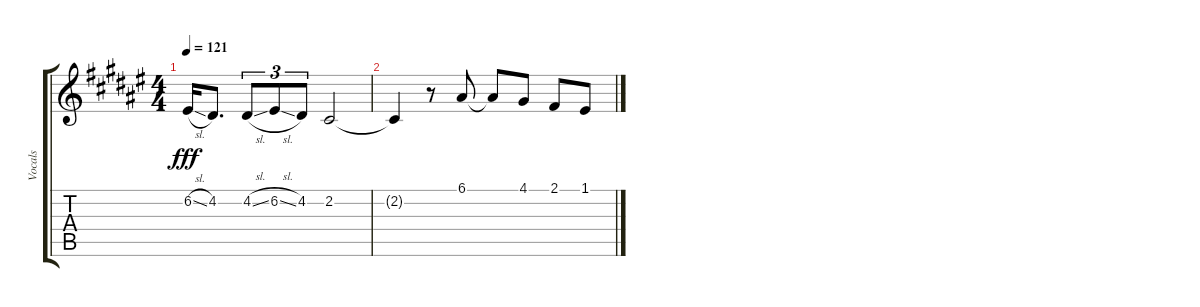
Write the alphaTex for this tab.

\track ("Vocals" "Vocals") {instrument voiceoohs}
\staff {score tabs}
\tuning (E4 B3 G3 D3 A2 E2) {hide}
\ts (4 4)
\tempo 121
\clef g2
\ks f#
6.2{sl}.16{dy fff} 4.2.8{d} 4.2{sl}.8{tu (3 2)} 6.2{sl}.8{tu (3 2)} 4.2.8{tu (3 2)} 2.2.2 |
2.2{t}.4 r.8 6.1.8 6.1{t}.8 4.1.8 2.1.8 1.1.8
